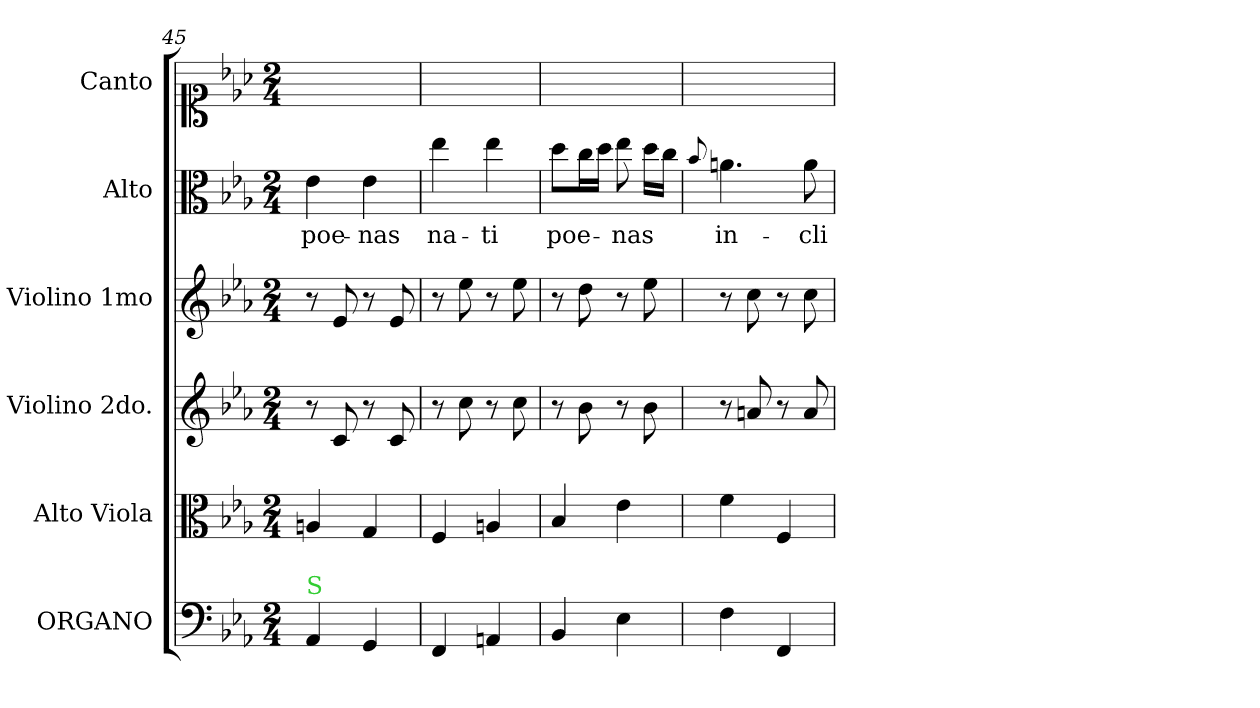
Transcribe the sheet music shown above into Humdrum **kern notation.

**kern	**kern	**kern	**kern	**kern	**text	**kern
*part6	*part5	*part4	*part3	*part2	*part2	*part1
*staff6	*staff5	*staff4	*staff3	*staff2	*staff2	*staff1
*I"ORGANO	*I"Alto Viola	*I"Violino 2do.	*I"Violino 1mo	*I"Alto	*	*I"Canto
*I'org	*I'a-vla	*I'vl 2	*I'vl 1	*I'A	*	*
*clefF4	*clefC3	*clefG2	*clefG2	*clefC3	*	*clefC1
*k[b-e-a-]	*k[b-e-a-]	*k[b-e-a-]	*k[b-e-a-]	*k[b-e-a-]	*	*k[b-e-a-]
*E-:	*E-:	*E-:	*E-:	*E-:	*	*E-:
*M2/4	*M2/4	*M2/4	*M2/4	*M2/4	*	*M2/4
=45	=45	=45	=45	=45	=45	=45
!LO:TX:a:color=limegreen:t=S	!	!	!	!	!	!
4AA-/	4An/	8r	8r	4e-\	poe-	2ryy
.	.	8c/	8e-/	.	.	.
4GG/	4G/	8r	8r	4e-\	-nas	.
.	.	8c/	8e-/	.	.	.
=46	=46	=46	=46	=46	=46	=46
4FF/	4F/	8r	8r	4ee-\	na-	2ryy
.	.	8cc\	8ee-\	.	.	.
4AAn/	4An/	8r	8r	4ee-\	-ti	.
.	.	8cc\	8ee-\	.	.	.
=47	=47	=47	=47	=47	=47	=47
4BB-/	4B-/	8r	8r	8dd\L	poe-	2ryy
.	.	8b-\	8dd\	16cc\L	.	.
.	.	.	.	16dd\JJ	.	.
4E-\	4e-\	8r	8r	8ee-\	-nas	.
.	.	8b-\	8ee-\	16dd\LL	.	.
.	.	.	.	16cc\JJ	.	.
=48	=48	=48	=48	=48	=48	=48
.	.	.	.	8qqb-/	.	.
4F\	4f\	8r	8r	4.an\	in-	2ryy
.	.	8an/	8cc\	.	.	.
4FF/	4F/	8r	8r	.	.	.
.	.	8a/	8cc\	8a\	-cli-	.
=	=	=	=	=	=	=
*-	*-	*-	*-	*-	*-	*-
